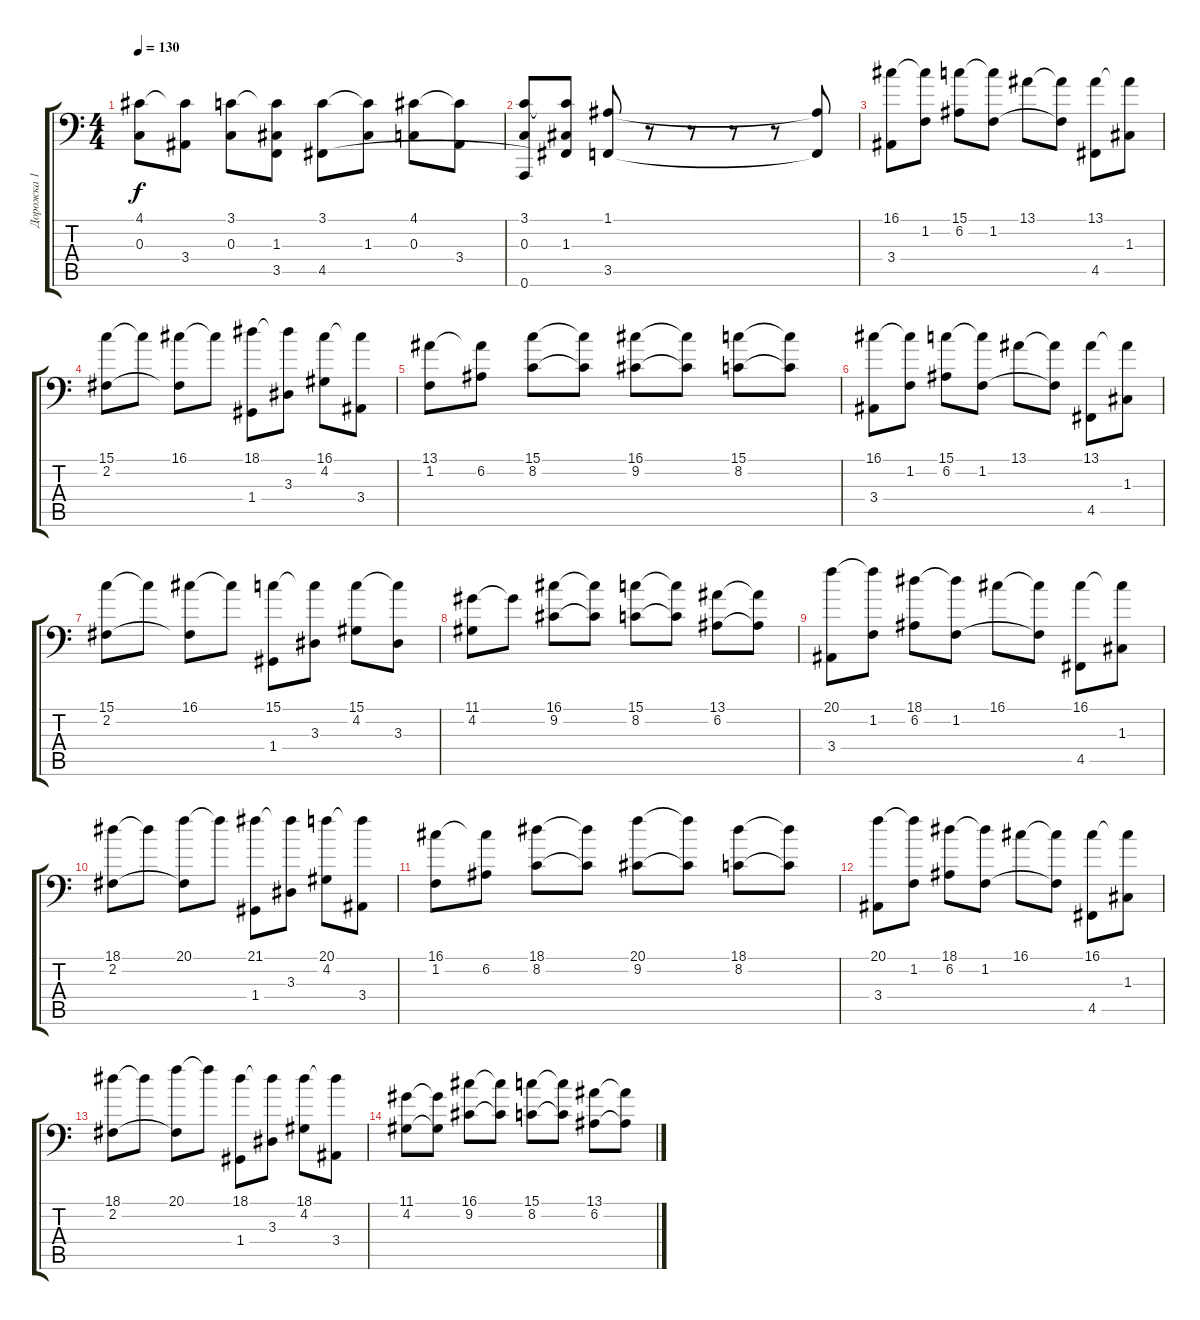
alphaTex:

\track ("Дорожка 1" "Дорожка 1") {instrument brightacousticpiano}
\staff {score tabs}
\tuning (A3 E3 C3 G2 D2 A1) {hide}
\ts (4 4)
\tempo 130
\clef f4
\ks c
(4.1 0.3).8{dy f} (4.1{t} 3.4).8 (3.1 0.3).8 (3.1{t} 1.3 3.5{t}).8 (3.1 4.5).8 (3.1{t} 1.3).8 (4.1 0.3).8 (4.1{t} 3.4).8 |
(3.1 0.3 0.6{t}).8 (3.1{t} 1.3 4.5{t}).8 (1.1 3.5).8 r.8 r.8 r.8 r.8 (1.1{t} 3.5{t}).8 |
(16.1 3.4).8 (16.1{t} 1.2).8 (15.1 6.2).8 (15.1{t} 1.2).8 13.1.8 (13.1{t} 1.2{t}).8 (13.1 4.5).8 (13.1{t} 1.3).8 |
(15.1 2.2).8 15.1{t}.8 (16.1 2.2{t}).8 16.1{t}.8 (18.1 1.4).8 (18.1{t} 3.3).8 (16.1 4.2).8 (16.1{t} 3.4).8 |
(13.1 1.2).8 (13.1{t} 6.2).8 (15.1 8.2).8 (15.1{t} 8.2{t}).8 (16.1 9.2).8 (16.1{t} 9.2{t}).8 (15.1 8.2).8 (15.1{t} 8.2{t}).8 |
(16.1 3.4).8 (16.1{t} 1.2).8 (15.1 6.2).8 (15.1{t} 1.2).8 13.1.8 (13.1{t} 1.2{t}).8 (13.1 4.5).8 (13.1{t} 1.3).8 |
(15.1 2.2).8 15.1{t}.8 (16.1 2.2{t}).8 16.1{t}.8 (15.1 1.4).8 (15.1{t} 3.3).8 (15.1 4.2).8 (15.1{t} 3.3).8 |
(11.1 4.2).8 11.1{t}.8 (16.1 9.2).8 (16.1{t} 9.2{t}).8 (15.1 8.2).8 (15.1{t} 8.2{t}).8 (13.1 6.2).8 (13.1{t} 6.2{t}).8 |
(20.1 3.4).8 (20.1{t} 1.2).8 (18.1 6.2).8 (18.1{t} 1.2).8 16.1.8 (16.1{t} 1.2{t}).8 (16.1 4.5).8 (16.1{t} 1.3).8 |
(18.1 2.2).8 18.1{t}.8 (20.1 2.2{t}).8 20.1{t}.8 (21.1 1.4).8 (21.1{t} 3.3).8 (20.1 4.2).8 (20.1{t} 3.4).8 |
(16.1 1.2).8 (16.1{t} 6.2).8 (18.1 8.2).8 (18.1{t} 8.2{t}).8 (20.1 9.2).8 (20.1{t} 9.2{t}).8 (18.1 8.2).8 (18.1{t} 8.2{t}).8 |
(20.1 3.4).8 (20.1{t} 1.2).8 (18.1 6.2).8 (18.1{t} 1.2).8 16.1.8 (16.1{t} 1.2{t}).8 (16.1 4.5).8 (16.1{t} 1.3).8 |
(18.1 2.2).8 18.1{t}.8 (20.1 2.2{t}).8 20.1{t}.8 (18.1 1.4).8 (18.1{t} 3.3).8 (18.1 4.2).8 (18.1{t} 3.4).8 |
(11.1 4.2).8 (11.1{t} 4.2{t}).8 (16.1 9.2).8 (16.1{t} 9.2{t}).8 (15.1 8.2).8 (15.1{t} 8.2{t}).8 (13.1 6.2).8 (13.1{t} 6.2{t}).8
